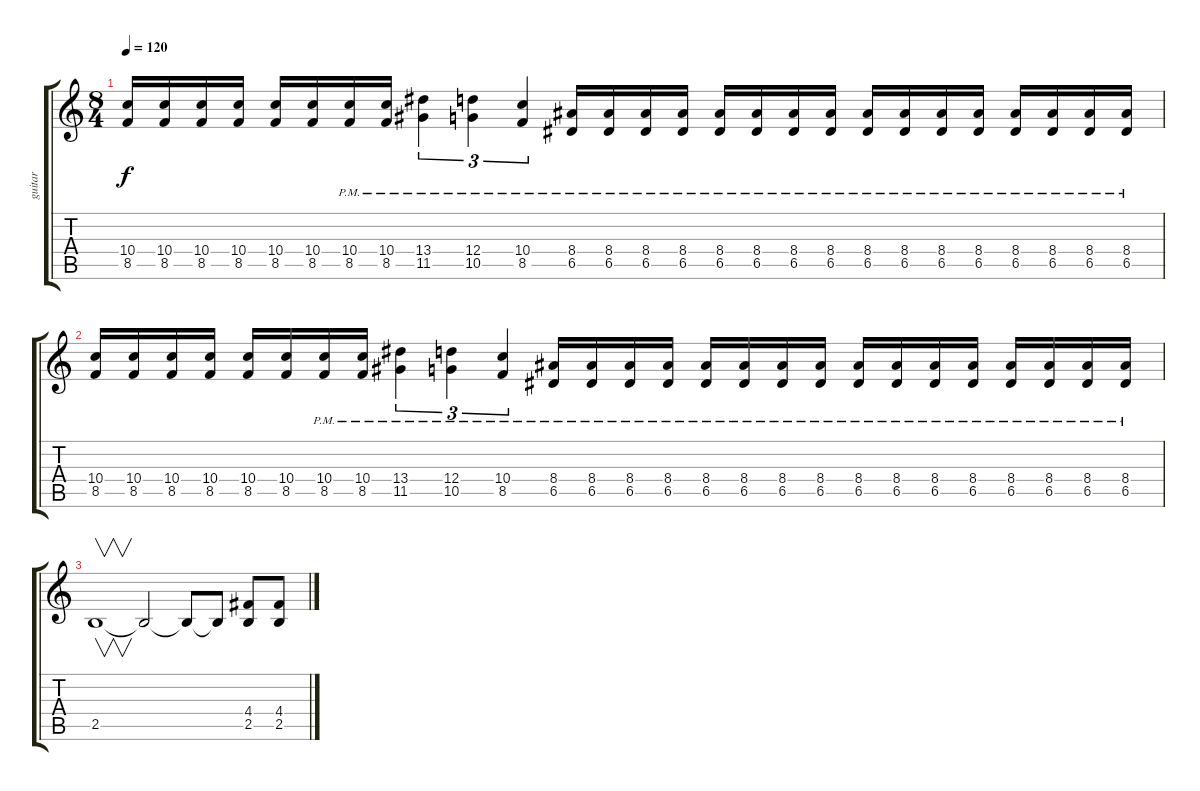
\track ("guitar" "guitar") {instrument distortionguitar}
\staff {score tabs}
\tuning (E4 B3 G3 D3 A2 E2) {hide}
\ts (8 4)
\tempo 120
\clef g2
\ks c
(10.4 8.5).16{dy f} (10.4 8.5).16 (10.4 8.5).16 (10.4 8.5).16 (10.4 8.5).16 (10.4 8.5).16 (10.4 8.5{pm}).16 (10.4 8.5{pm}).16 (13.4 11.5{pm}).4{tu (3 2)} (12.4 10.5{pm}).4{tu (3 2)} (10.4 8.5{pm}).4{tu (3 2)} (8.4 6.5{pm}).16 (8.4 6.5{pm}).16 (8.4 6.5{pm}).16 (8.4 6.5{pm}).16 (8.4 6.5{pm}).16 (8.4 6.5{pm}).16 (8.4 6.5{pm}).16 (8.4 6.5{pm}).16 (8.4 6.5{pm}).16 (8.4 6.5{pm}).16 (8.4 6.5{pm}).16 (8.4{pm} 6.5).16 (8.4{pm} 6.5).16 (8.4{pm} 6.5{pm}).16 (8.4{pm} 6.5).16 (8.4{pm} 6.5).16 |
(10.4 8.5).16 (10.4 8.5).16 (10.4 8.5).16 (10.4 8.5).16 (10.4 8.5).16 (10.4 8.5).16 (10.4 8.5{pm}).16 (10.4 8.5{pm}).16 (13.4 11.5{pm}).4{tu (3 2)} (12.4 10.5{pm}).4{tu (3 2)} (10.4 8.5{pm}).4{tu (3 2)} (8.4 6.5{pm}).16 (8.4 6.5{pm}).16 (8.4 6.5{pm}).16 (8.4 6.5{pm}).16 (8.4 6.5{pm}).16 (8.4 6.5{pm}).16 (8.4 6.5{pm}).16 (8.4 6.5{pm}).16 (8.4 6.5{pm}).16 (8.4 6.5{pm}).16 (8.4 6.5{pm}).16 (8.4{pm} 6.5).16 (8.4{pm} 6.5).16 (8.4{pm} 6.5{pm}).16 (8.4{pm} 6.5).16 (8.4{pm} 6.5).16 |
2.5.1{v} 2.5{t}.2 2.5{t}.8 2.5{t}.8 (4.4 2.5).8 (4.4 2.5).8
